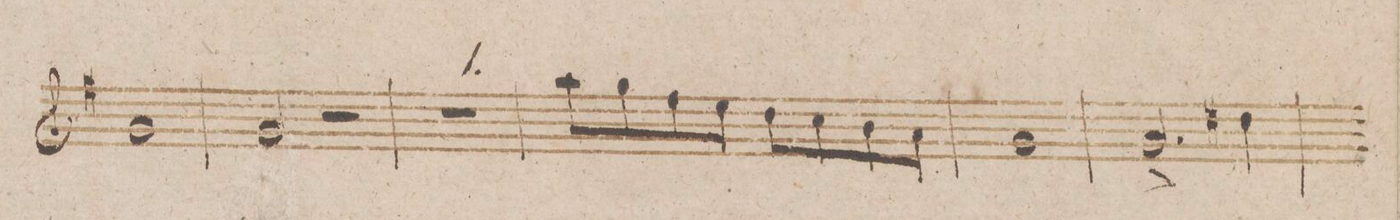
**kern	**dynam
*I"Clarinetto 2do in B.	*
*clefG2	*
*k[b-]	*
*met(c)	*
*M4/4	*
1f	.
=136	=136
2f/	.
2r	.
=137	=137
1r	.
=138	=138
8gg\L	.
8ff\	.
8ee\	.
8dd\J	.
8cc\L	.
8b-\	.
8a\	.
8g\J	.
=139	=139
1f	.
=140	=140
2.f^</	.
4cc#X\	.
=141	=141
*-	*-
